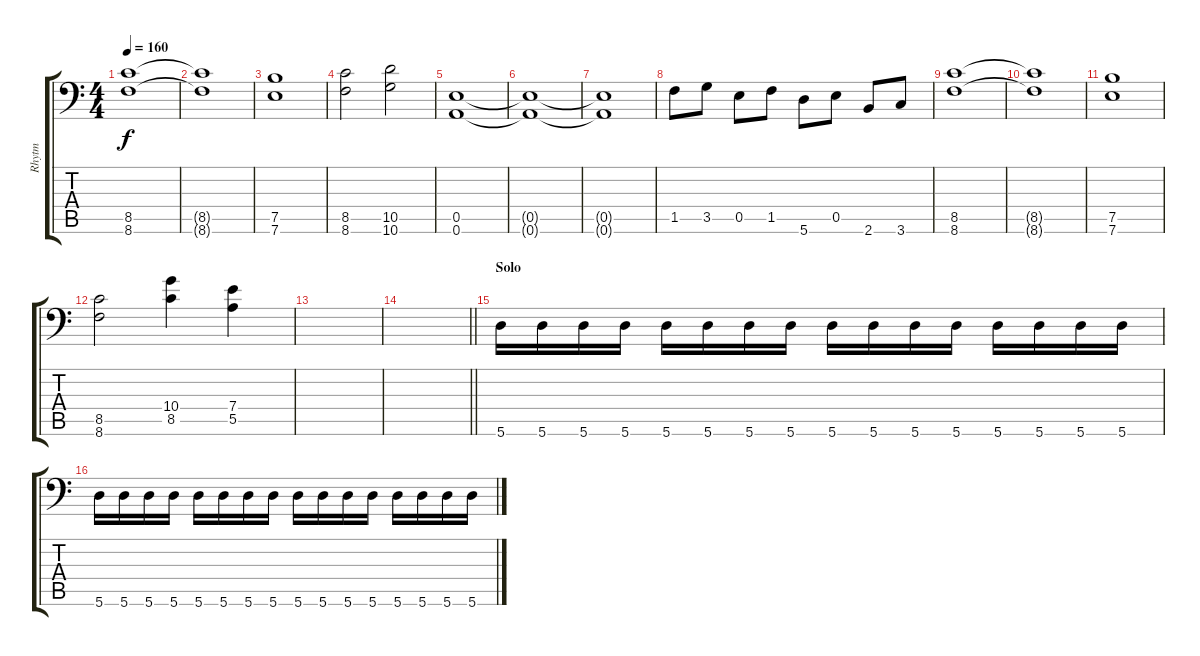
\track ("Rhytm" "Rhytm") {instrument distortionguitar}
\staff {score tabs}
\tuning (B3 Gb3 D3 A2 E2 A1) {hide}
\ts (4 4)
\tempo 160
\clef f4
\ks c
(8.5 8.6).1{dy f} |
(8.5{t} 8.6{t}).1 |
(7.5 7.6).1 |
(8.5 8.6).2 (10.5 10.6).2 |
(0.5 0.6).1 |
(0.5{t} 0.6{t}).1 |
(0.5{t} 0.6{t}).1 |
1.5.8 3.5.8 0.5.8 1.5.8 5.6.8 0.5.8 2.6.8 3.6.8 |
(8.5 8.6).1 |
(8.5{t} 8.6{t}).1 |
(7.5 7.6).1 |
(8.5 8.6).2 (10.4 8.5).4 (7.4 5.5).4 |
|
\barLineRight lightlight
|
\section ("" "Solo")
5.6.16 5.6.16 5.6.16 5.6.16 5.6.16 5.6.16 5.6.16 5.6.16 5.6.16 5.6.16 5.6.16 5.6.16 5.6.16 5.6.16 5.6.16 5.6.16 |
5.6.16 5.6.16 5.6.16 5.6.16 5.6.16 5.6.16 5.6.16 5.6.16 5.6.16 5.6.16 5.6.16 5.6.16 5.6.16 5.6.16 5.6.16 5.6.16
